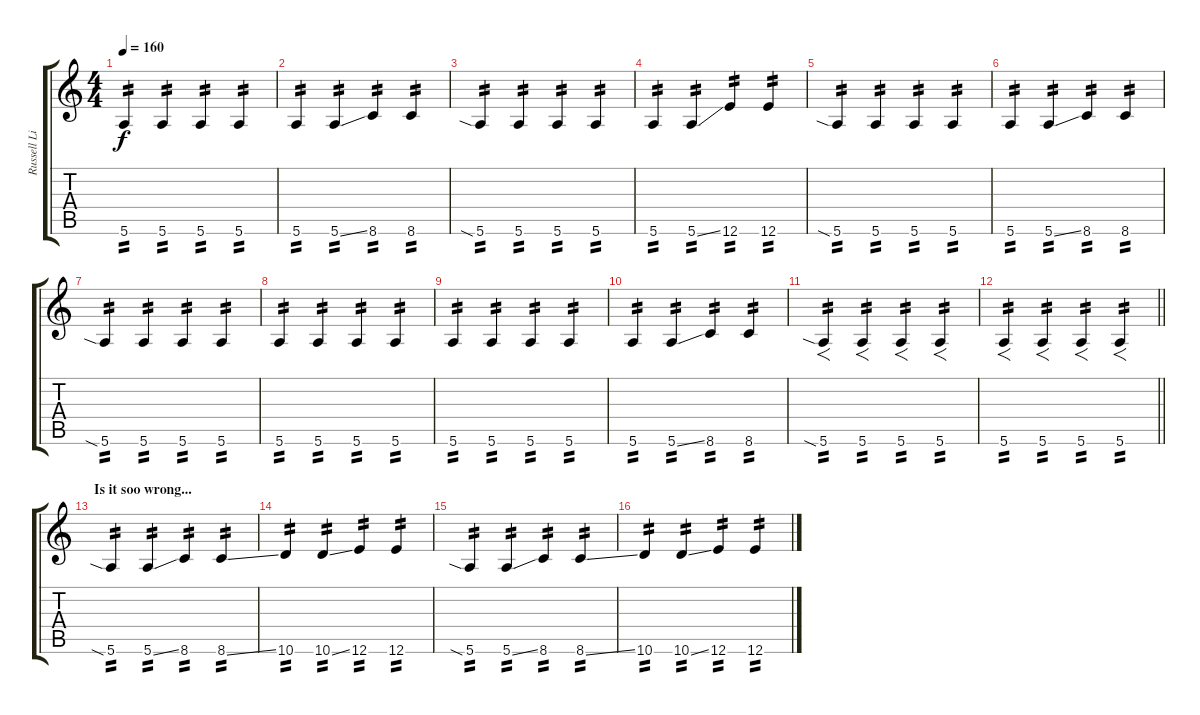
\track ("Russell Lissack - Guitar" "Russell Li") {instrument distortionguitar}
\staff {score tabs}
\tuning (E4 B3 G3 D3 A2 E2) {hide}
\ts (4 4)
\tempo 160
\clef g2
\ks c
5.6.4{tp 2 dy f} 5.6.4{tp 2} 5.6.4{tp 2} 5.6.4{tp 2} |
5.6.4{tp 2} 5.6{ss}.4{tp 2} 8.6.4{tp 2} 8.6.4{tp 2} |
5.6{sia}.4{tp 2} 5.6.4{tp 2} 5.6.4{tp 2} 5.6.4{tp 2} |
5.6.4{tp 2} 5.6{ss}.4{tp 2} 12.6.4{tp 2} 12.6.4{tp 2} |
5.6{sia}.4{tp 2} 5.6.4{tp 2} 5.6.4{tp 2} 5.6.4{tp 2} |
5.6.4{tp 2} 5.6{ss}.4{tp 2} 8.6.4{tp 2} 8.6.4{tp 2} |
5.6{sia}.4{tp 2} 5.6.4{tp 2} 5.6.4{tp 2} 5.6.4{tp 2} |
5.6.4{tp 2} 5.6.4{tp 2} 5.6.4{tp 2} 5.6.4{tp 2} |
5.6.4{tp 2} 5.6.4{tp 2} 5.6.4{tp 2} 5.6.4{tp 2} |
5.6.4{tp 2} 5.6{ss}.4{tp 2} 8.6.4{tp 2} 8.6.4{tp 2} |
5.6{sia}.4{f tp 2} 5.6.4{f tp 2} 5.6.4{f tp 2} 5.6.4{f tp 2} |
\barLineRight lightlight
5.6.4{f tp 2} 5.6.4{f tp 2} 5.6.4{f tp 2} 5.6.4{f tp 2} |
\section ("" "Is it soo wrong...")
5.6{sia}.4{tp 2} 5.6{ss}.4{tp 2} 8.6.4{tp 2} 8.6{ss}.4{tp 2} |
10.6.4{tp 2} 10.6{ss}.4{tp 2} 12.6.4{tp 2} 12.6.4{tp 2} |
5.6{sia}.4{tp 2} 5.6{ss}.4{tp 2} 8.6.4{tp 2} 8.6{ss}.4{tp 2} |
10.6.4{tp 2} 10.6{ss}.4{tp 2} 12.6.4{tp 2} 12.6.4{tp 2}
